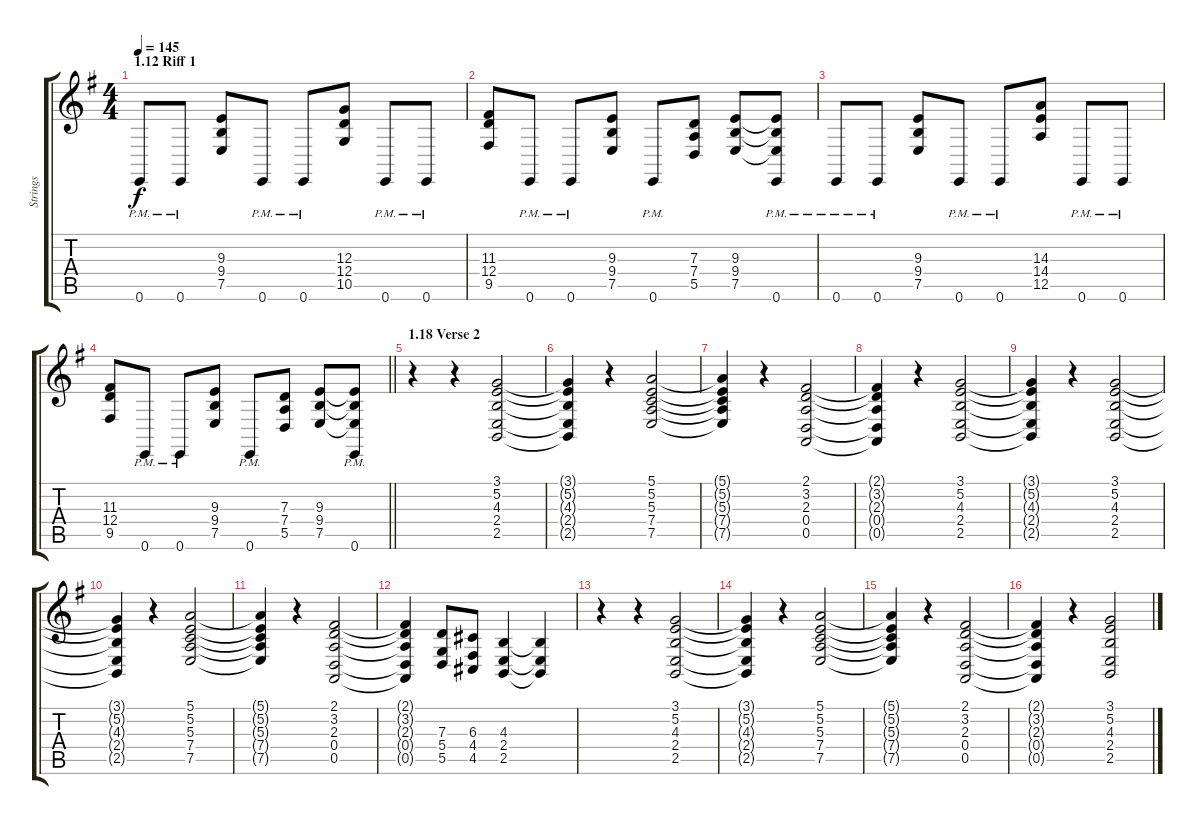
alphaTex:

\track ("Strings" "Strings") {instrument stringensemble1}
\staff {score tabs}
\tuning (E4 B3 G3 D3 A2 E2) {hide}
\ts (4 4)
\section ("" "1.12 Riff 1 ")
\tempo 145
\clef g2
\ks eminor
0.6{pm}.8{dy f} 0.6{pm}.8 (9.3 9.4 7.5).8 0.6{pm}.8 0.6{pm}.8 (12.3 12.4 10.5).8 0.6{pm}.8 0.6{pm}.8 |
(11.3 12.4 9.5).8 0.6{pm}.8 0.6{pm}.8 (9.3 9.4 7.5).8 0.6{pm}.8 (7.3 7.4 5.5).8 (9.3 9.4 7.5).8 (9.3{t} 9.4{t} 7.5{t} 0.6{pm}).8 |
0.6{pm}.8 0.6{pm}.8 (9.3 9.4 7.5).8 0.6{pm}.8 0.6{pm}.8 (14.3 14.4 12.5).8 0.6{pm}.8 0.6{pm}.8 |
\barLineRight lightlight
(11.3 12.4 9.5).8 0.6{pm}.8 0.6{pm}.8 (9.3 9.4 7.5).8 0.6{pm}.8 (7.3 7.4 5.5).8 (9.3 9.4 7.5).8 (9.3{t} 9.4{t} 7.5{t} 0.6{pm}).8 |
\section ("" "1.18 Verse 2")
r.4 r.4 (3.1 5.2 4.3 2.4 2.5).2 |
(3.1{t} 5.2{t} 4.3{t} 2.4{t} 2.5{t}).4 r.4 (5.1 5.2 5.3 7.4 7.5).2 |
(5.1{t} 5.2{t} 5.3{t} 7.4{t} 7.5{t}).4 r.4 (2.1 3.2 2.3 0.4 0.5).2 |
(2.1{t} 3.2{t} 2.3{t} 0.4{t} 0.5{t}).4 r.4 (3.1 5.2 4.3 2.4 2.5).2 |
(3.1{t} 5.2{t} 4.3{t} 2.4{t} 2.5{t}).4 r.4 (3.1 5.2 4.3 2.4 2.5).2 |
(3.1{t} 5.2{t} 4.3{t} 2.4{t} 2.5{t}).4 r.4 (5.1 5.2 5.3 7.4 7.5).2 |
(5.1{t} 5.2{t} 5.3{t} 7.4{t} 7.5{t}).4 r.4 (2.1 3.2 2.3 0.4 0.5).2 |
(2.1{t} 3.2{t} 2.3{t} 0.4{t} 0.5{t}).4 (7.3 5.4 5.5).8 (6.3 4.4 4.5).8 (4.3 2.4 2.5).4 (4.3{t} 2.4{t} 2.5{t}).4 |
r.4 r.4 (3.1 5.2 4.3 2.4 2.5).2 |
(3.1{t} 5.2{t} 4.3{t} 2.4{t} 2.5{t}).4 r.4 (5.1 5.2 5.3 7.4 7.5).2 |
(5.1{t} 5.2{t} 5.3{t} 7.4{t} 7.5{t}).4 r.4 (2.1 3.2 2.3 0.4 0.5).2 |
(2.1{t} 3.2{t} 2.3{t} 0.4{t} 0.5{t}).4 r.4 (3.1 5.2 4.3 2.4 2.5).2
